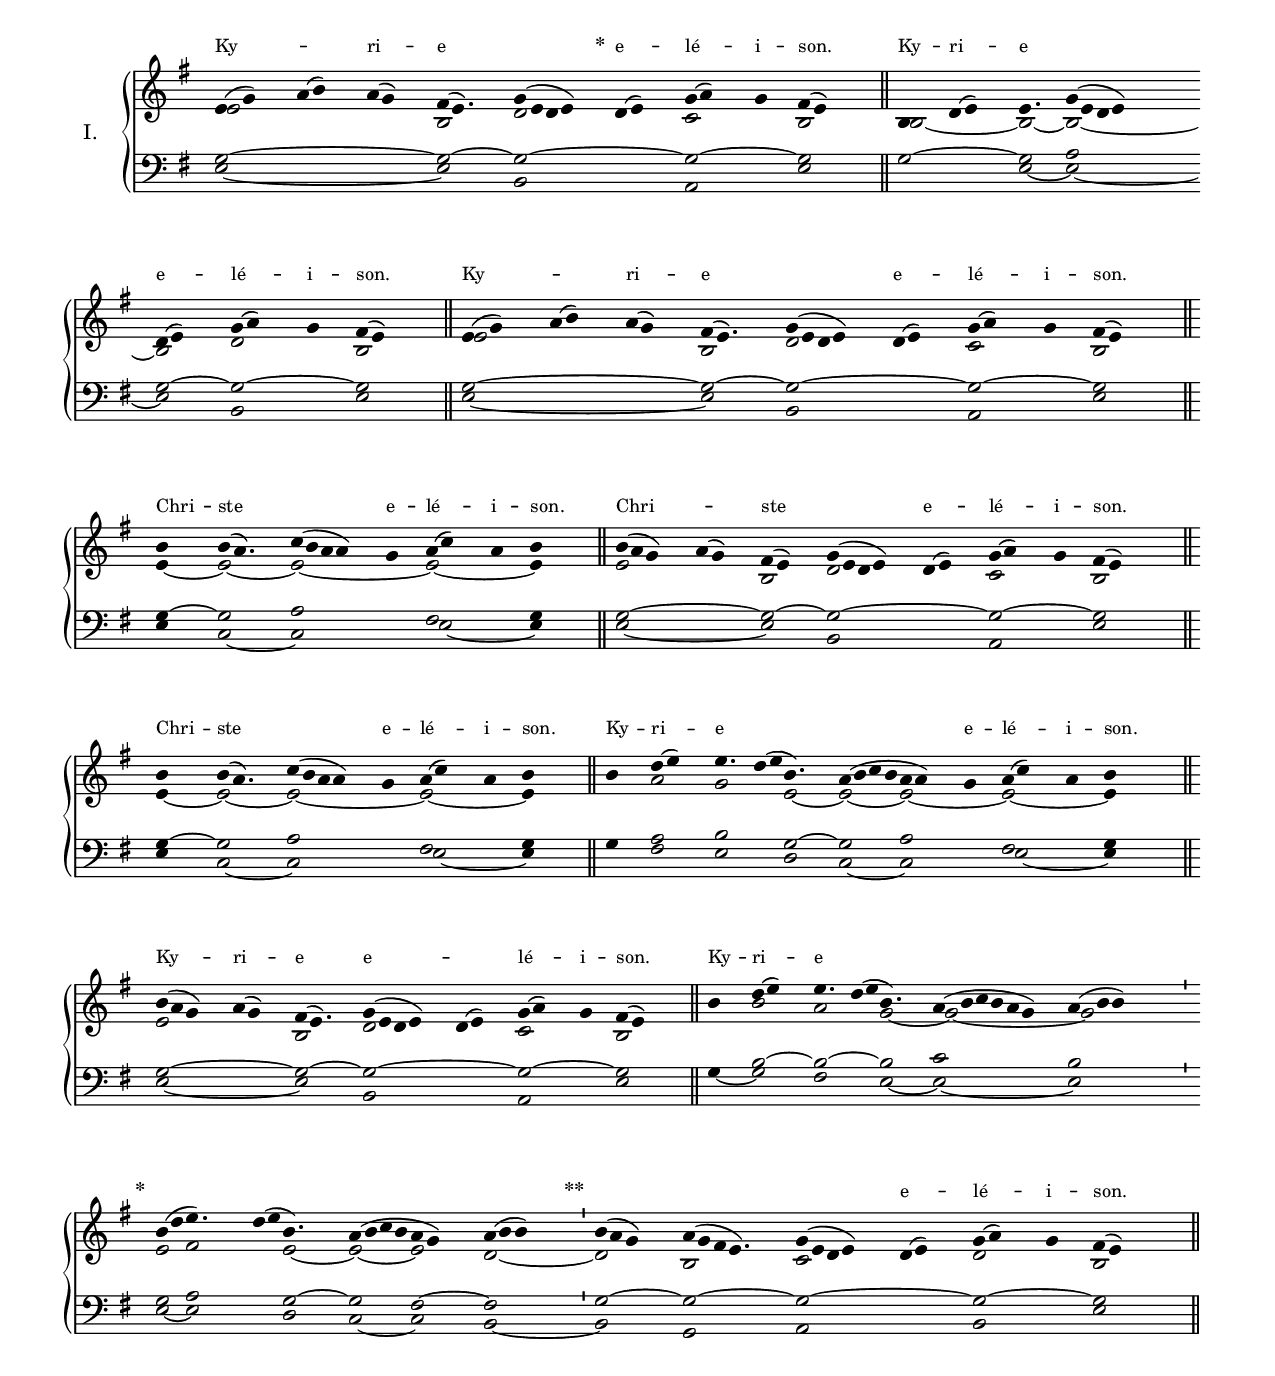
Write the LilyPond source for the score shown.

\version  "2.18.0"
\include "gregorian.ly"
\include "noh2.ily"

%Proofed 3/14

global = {
  \key g \major
  \cadenzaOn
}

chantText = \lyricmode {
  Ky -- _ ri -- e _
  \set stanza = "*" e -- lé -- i -- son.
  Ky --   ri -- e _ e -- lé -- i -- son.
  Ky -- _ ri -- e _ e -- lé -- i -- son.

  Chri --   ste _ e -- lé -- i -- son.
  Chri -- _ ste _ e -- lé -- i -- son.
  Chri --   ste _ e -- lé -- i -- son.

  Ky -- ri -- e _ _ e --   lé -- i -- son.
  Ky -- ri -- e     e -- _ lé -- i -- son.
  Ky -- ri -- e _ _ _
  \set stanza = "*" _ _ _ _
  \set stanza = "**" _ _ _ e -- lé -- i -- son.
}

chantMusic = \relative c' {
  %1
  e4( g) a( b) a( g) fis( e4.)
  g4( e d e) d( e) g( a) g fis( e) \finalis

  %2
  b4 d( e) e4. g4( e d e) \forceBreak
  d( e) g( a) g fis( e) \finalis

  %3
  e4( g) a( b) a( g) fis( e4.)
  g4( e d e) d( e) g( a) g fis( e) \finalis \forceBreak

  %4
  b'4 b( a4.) c4( b a a)
  g a( c) a b \finalis

  %5
  b( a g) a( g) fis( e) g( e d e) d( e) g( a) g fis( e) \finalis \forceBreak

  %6
  b'4 b( a4.) c4( b a a)
  g a( c) a b \finalis

  %7
  b4 d( e) e4. d4( e b4.) a4( b c b a a) g a( c) a b \finalis \forceBreak

  %8
  b( a g) a( g) fis( e4.) g4( e d e) d( e) g( a) g fis( e) \finalis

  %9
  b'4 d( e) e4. d4( e b4.) a4( b c b a g) a( b b) \divisioMinima \forceBreak
  b( d e4.) d4( e b4.) a4( b c b a g) a( b b) \divisioMinima
  b( a g) a( g fis e4.) g4( e d e) d( e) g( a) g fis( e) \finalis
}

altoMusic = \relative c' {
  %1
  e2*3 b2*5/4 d2*3 c2*3/2 b2

  %2
  b2*3/2~ b2*3/4~ b2*2~ b2 d2*3/2 b2

  %3
  e2*3 b2*5/4 d2*3 c2*3/2 b2

  %4
  e4~ e2*5/4~ e2*5/2~ e2*3/2~ e4

  %5
  e2*5/2 b2 d2*3 c2*3/2 b2

  %6
  e4~ e2*5/4~ e2*5/2~ e2*3/2~ e4

  %7
  s4 a2 g2*7/4 e2*3/4~ e2*2~ e2*3/2~ e~ e4

  %8
  e2*5/2 b2*5/4 d2*3 c2*3/2 b2

  %9
  s4 b'2 a2*7/4 g2*3/4~ g2*3~ g2*3/2
  e2 fis2*7/4 e2*3/4~ e2*2~ e2 d2*3/2~
  d b2*9/4 c2*3 d2*3/2 b2
}

tenorMusic = \relative c' {
  %1
  g2*3~ g2*5/4~ g2*3~ g2*3/2~ g2 \finalis

  %2
  g2*3/2~ g2*3/4 a2*2 g2~ g2*3/2~ g2 \finalis

  %3
  g2*3~ g2*5/4~ g2*3~ g2*3/2~ g2 \finalis

  %4
  g4~ g2*5/4 a2*5/2 fis2*3/2 g4 \finalis

  %5
  g2*5/2~ g2~ g2*3~ g2*3/2~ g2 \finalis

  %6
  g4~ g2*5/4 a2*5/2 fis2*3/2 g4 \finalis

  %7
  g4 a2 b2*7/4 g2*3/4~ g2*2 a2*3/2 fis g4 \finalis

  %8
  g2*5/2~ g2*5/4~ g2*3~ g2*3/2~ g2 \finalis

  %9
  s4 b2~ b2*7/4~ b2*3/4 c2*3 b2*3/2 \divisioMinima
  g2 a2*7/4 g2*3/4~ g2*2 fis2~ fis2*3/2 \divisioMinima
  g~ g2*9/4~ g2*3~ g2*3/2~ g2 \finalis
}

bassMusic = \relative c {
  %1
  e2*3~ e2*5/4 b2*3 a2*3/2 e'2

  %2
  s2*3/2 e2*3/4~ e2*2~ e2 b2*3/2 e2

  %3
  e2*3~ e2*5/4 b2*3 a2*3/2 e'2

  %4
  e4 c2*5/4~ c2*5/2 e2*3/2~ e4

  %5
  e2*5/2~ e2 b2*3 a2*3/2 e'2

  %6
  e4 c2*5/4~ c2*5/2 e2*3/2~ e4

  %7
  s4 fis2 e2*7/4 d2*3/4 c2*2~ c2*3/2 e~ e4

  %8
  e2*5/2~ e2*5/4 b2*3 a2*3/2 e'2

  %9
  g4~ g2 fis2*7/4 e2*3/4~ e2*3~ e2*3/2
  e2~ e2*7/4 d2*3/4 c2*2~ c2 b2*3/2~
  b g2*9/4 a2*3 b2*3/2 e2
}

\score {
  <<
    \new Lyrics
  \new GrandStaff <<
    \set GrandStaff.instrumentName = "I."

    \new Staff = up <<
      \new Voice = "chant" {
        \voiceOne \global \chantMusic
      }
      \new Voice {
        \voiceTwo \global \altoMusic
      }
    >>

    \new Staff = down <<
      \clef bass
      \new Voice {
        \voiceOne \global \tenorMusic
      }
      \new Voice {
        \voiceTwo \global \bassMusic
      }
    >>

  >>
    \context Lyrics {
      \lyricsto chant \chantText
    }
>>
}
